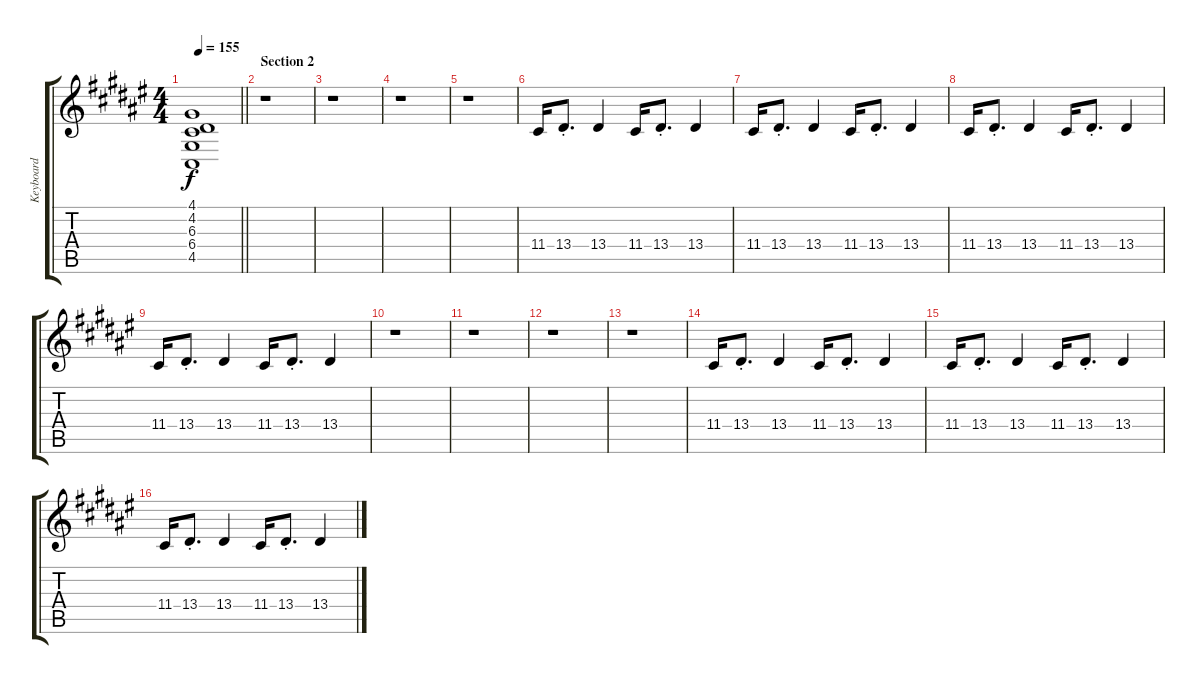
\track ("Keyboard" "Keyboard") {instrument harpsichord}
\staff {score tabs}
\tuning (E4 B3 G3 D3 A2 E2) {hide}
\ts (4 4)
\tempo 155
\clef g2
\barLineRight lightlight
\ks f#
(4.1{t} 4.2{t} 6.3{t} 6.4{t} 4.5{t}).1{dy f} |
\section ("" "Section 2")
r.1 |
r.1 |
r.1 |
r.1 |
11.4.16 13.4{st}.8{d} 13.4.4 11.4.16 13.4{st}.8{d} 13.4.4 |
11.4.16 13.4{st}.8{d} 13.4.4 11.4.16 13.4{st}.8{d} 13.4.4 |
11.4.16 13.4{st}.8{d} 13.4.4 11.4.16 13.4{st}.8{d} 13.4.4 |
11.4.16 13.4{st}.8{d} 13.4.4 11.4.16 13.4{st}.8{d} 13.4.4 |
r.1 |
r.1 |
r.1 |
r.1 |
11.4.16 13.4{st}.8{d} 13.4.4 11.4.16 13.4{st}.8{d} 13.4.4 |
11.4.16 13.4{st}.8{d} 13.4.4 11.4.16 13.4{st}.8{d} 13.4.4 |
11.4.16 13.4{st}.8{d} 13.4.4 11.4.16 13.4{st}.8{d} 13.4.4
